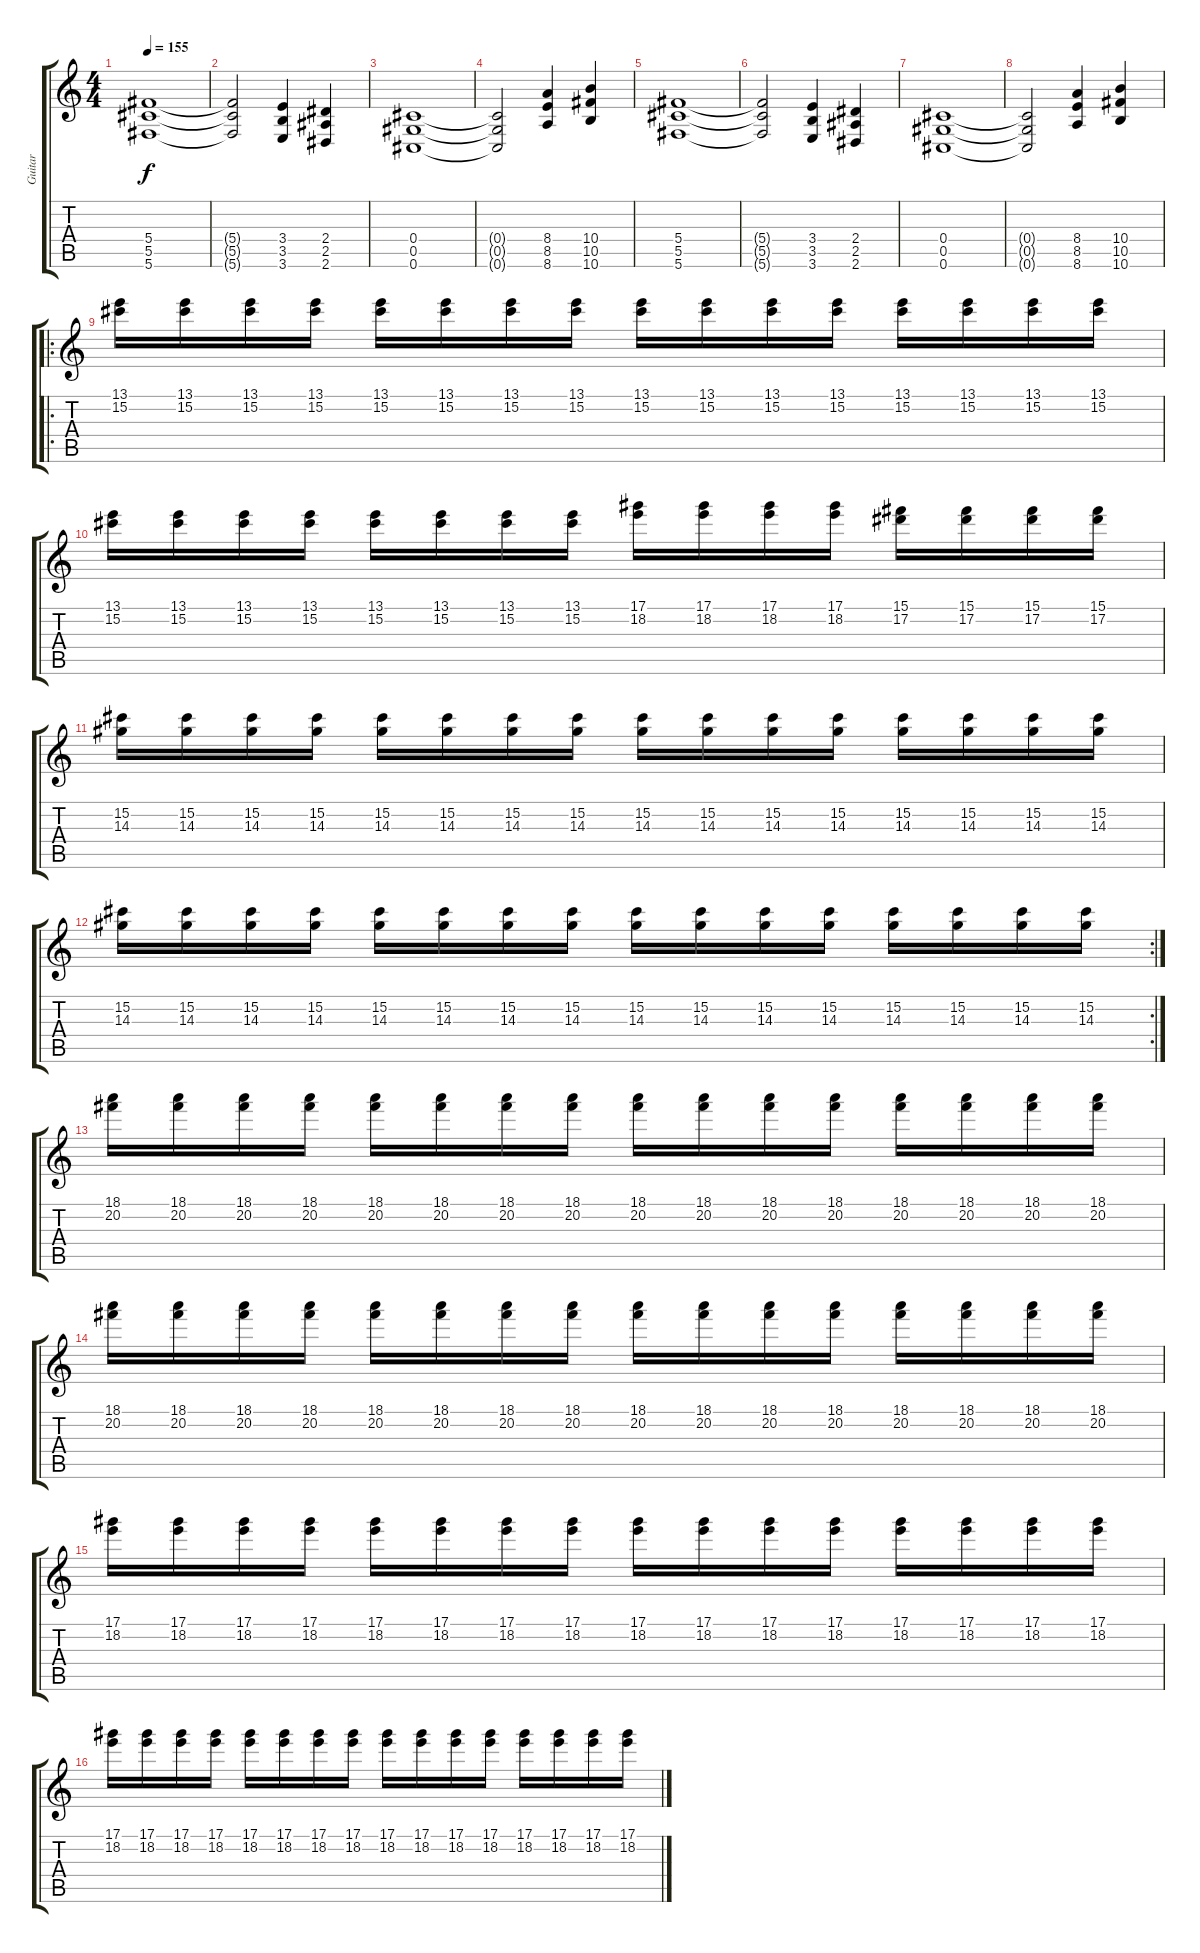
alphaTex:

\track ("Guitar" "Guitar") {instrument acousticguitarsteel}
\staff {score tabs}
\tuning (Eb4 Bb3 Gb3 Db3 Ab2 Db2) {hide}
\ts (4 4)
\tempo 155
\clef g2
\ks c
(5.4 5.5 5.6).1{dy f instrument distortionguitar} |
(5.4{t} 5.5{t} 5.6{t}).2 (3.4 3.5 3.6).4 (2.4 2.5 2.6).4 |
(0.4 0.5 0.6).1 |
(0.4{t} 0.5{t} 0.6{t}).2 (8.4 8.5 8.6).4 (10.4 10.5 10.6).4 |
(5.4 5.5 5.6).1{instrument distortionguitar} |
(5.4{t} 5.5{t} 5.6{t}).2 (3.4 3.5 3.6).4 (2.4 2.5 2.6).4 |
(0.4 0.5 0.6).1 |
(0.4{t} 0.5{t} 0.6{t}).2 (8.4 8.5 8.6).4 (10.4 10.5 10.6).4 |
\ro
(13.1 15.2).16 (13.1 15.2).16 (13.1 15.2).16 (13.1 15.2).16 (13.1 15.2).16 (13.1 15.2).16 (13.1 15.2).16 (13.1 15.2).16 (13.1 15.2).16 (13.1 15.2).16 (13.1 15.2).16 (13.1 15.2).16 (13.1 15.2).16 (13.1 15.2).16 (13.1 15.2).16 (13.1 15.2).16 |
(13.1 15.2).16 (13.1 15.2).16 (13.1 15.2).16 (13.1 15.2).16 (13.1 15.2).16 (13.1 15.2).16 (13.1 15.2).16 (13.1 15.2).16 (17.1 18.2).16 (17.1 18.2).16 (17.1 18.2).16 (17.1 18.2).16 (15.1 17.2).16 (15.1 17.2).16 (15.1 17.2).16 (15.1 17.2).16 |
(15.2 14.3).16 (15.2 14.3).16 (15.2 14.3).16 (15.2 14.3).16 (15.2 14.3).16 (15.2 14.3).16 (15.2 14.3).16 (15.2 14.3).16 (15.2 14.3).16 (15.2 14.3).16 (15.2 14.3).16 (15.2 14.3).16 (15.2 14.3).16 (15.2 14.3).16 (15.2 14.3).16 (15.2 14.3).16 |
\rc 2
(15.2 14.3).16 (15.2 14.3).16 (15.2 14.3).16 (15.2 14.3).16 (15.2 14.3).16 (15.2 14.3).16 (15.2 14.3).16 (15.2 14.3).16 (15.2 14.3).16 (15.2 14.3).16 (15.2 14.3).16 (15.2 14.3).16 (15.2 14.3).16 (15.2 14.3).16 (15.2 14.3).16 (15.2 14.3).16 |
(18.1 20.2).16 (18.1 20.2).16 (18.1 20.2).16 (18.1 20.2).16 (18.1 20.2).16 (18.1 20.2).16 (18.1 20.2).16 (18.1 20.2).16 (18.1 20.2).16 (18.1 20.2).16 (18.1 20.2).16 (18.1 20.2).16 (18.1 20.2).16 (18.1 20.2).16 (18.1 20.2).16 (18.1 20.2).16 |
(18.1 20.2).16 (18.1 20.2).16 (18.1 20.2).16 (18.1 20.2).16 (18.1 20.2).16 (18.1 20.2).16 (18.1 20.2).16 (18.1 20.2).16 (18.1 20.2).16 (18.1 20.2).16 (18.1 20.2).16 (18.1 20.2).16 (18.1 20.2).16 (18.1 20.2).16 (18.1 20.2).16 (18.1 20.2).16 |
(17.1 18.2).16 (17.1 18.2).16 (17.1 18.2).16 (17.1 18.2).16 (17.1 18.2).16 (17.1 18.2).16 (17.1 18.2).16 (17.1 18.2).16 (17.1 18.2).16 (17.1 18.2).16 (17.1 18.2).16 (17.1 18.2).16 (17.1 18.2).16 (17.1 18.2).16 (17.1 18.2).16 (17.1 18.2).16 |
(17.1 18.2).16 (17.1 18.2).16 (17.1 18.2).16 (17.1 18.2).16 (17.1 18.2).16 (17.1 18.2).16 (17.1 18.2).16 (17.1 18.2).16 (17.1 18.2).16 (17.1 18.2).16 (17.1 18.2).16 (17.1 18.2).16 (17.1 18.2).16 (17.1 18.2).16 (17.1 18.2).16 (17.1 18.2).16
